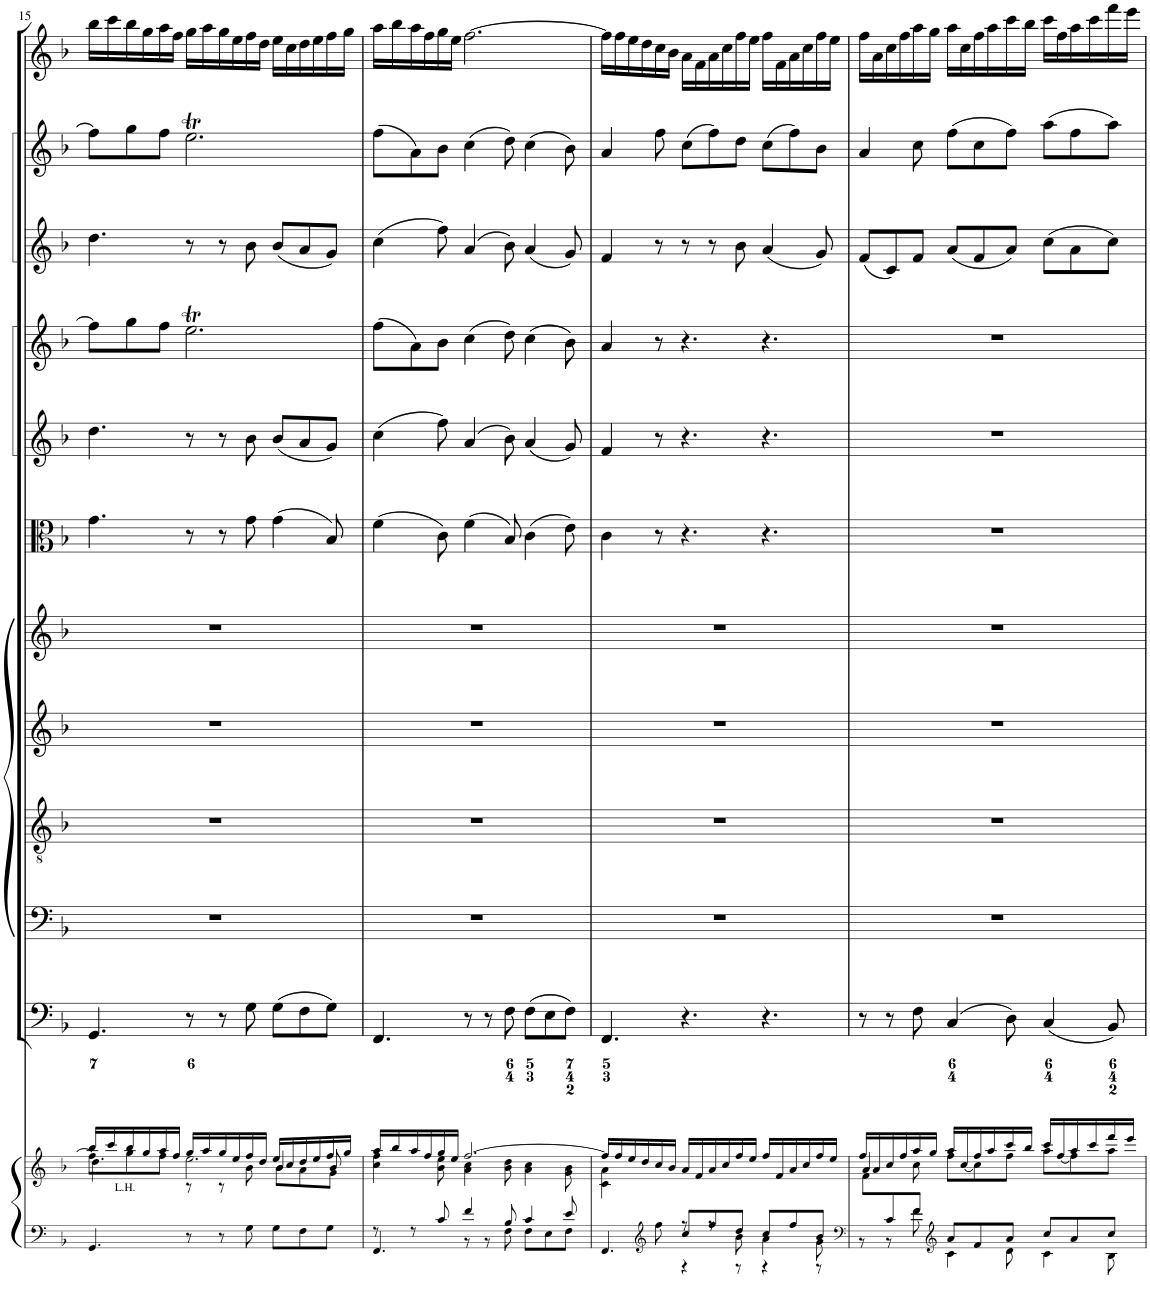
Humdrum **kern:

**kern	**kern	**kern	**kern	**kern	**kern	**kern	**kern	**kern	**kern	**kern	**kern	**kern
*part12	*part12	*part11	*part10	*part9	*part8	*part7	*part6	*part5	*part4	*part3	*part2	*part1
*staff13	*staff12	*staff11	*staff10	*staff9	*staff8	*staff7	*staff6	*staff5	*staff4	*staff3	*staff2	*staff1
*I"Piano reduction	*	*I"Continuo	*I"Basso	*I"Tenore	*I"Alto	*I"Soprano	*I"Viola	*I"Violino II	*I"Violino I	*I"Oboe II	*I"Oboe I	*I"Flauto Piccolo
*I'Pno	*	*	*	*	*	*	*	*	*	*I'Ob	*I'Ob	*I'Picc
!!LO:PB:g=z
*clefF4	*clefG2	*clefF4	*clefF4	*clefGv2	*clefG2	*clefG2	*clefC3	*clefG2	*clefG2	*clefG2	*clefG2	*clefG2
*	*	*	*	*	*	*	*	*	*	*	*	*Trd-7c-12
*k[b-]	*k[b-]	*k[b-]	*k[b-]	*k[b-]	*k[b-]	*k[b-]	*k[b-]	*k[b-]	*k[b-]	*k[b-]	*k[b-]	*k[b-]
*M9/8	*M9/8	*M9/8	*M9/8	*M9/8	*M9/8	*M9/8	*M9/8	*M9/8	*M9/8	*M9/8	*M9/8	*M9/8
=15	=15	=15	=15	=15	=15	=15	=15	=15	=15	=15	=15	=15
*	*^	*	*	*	*	*	*	*	*	*	*	*
*	*	*^	*	*	*	*	*	*	*	*	*	*	*
*	*	*	*^	*	*	*	*	*	*	*	*	*	*	*
4.GG/	16bb-/LL	8ff\L]	4.dd\	4.ryy	4.GG/	8%9r	8%9r	8%9r	8%9r	4.g\	4.dd\	8ff\L]	4.dd\	8ff\L]	16bb-\LL
.	16ccc/	.	.	.	.	.	.	.	.	.	.	.	.	.	16ccc\
!	!LO:TX:b:t=L.H.	!	!	!	!	!	!	!	!	!	!	!	!	!	!
.	16bb-/	8gg\	.	.	.	.	.	.	.	.	.	8gg\	.	8gg\	16bb-\
.	16gg/	.	.	.	.	.	.	.	.	.	.	.	.	.	16gg\
.	16aa/	8ff\J	.	.	.	.	.	.	.	.	.	8ff\J	.	8ff\J	16aa\
.	16ff/JJ	.	.	.	.	.	.	.	.	.	.	.	.	.	16ff\JJ
8r	16gg/LL	2.ee\	8r	4.ryy	8r	.	.	.	.	8r	8r	2.eet\	8r	2.eet\	16gg\LL
.	16aa/	.	.	.	.	.	.	.	.	.	.	.	.	.	16aa\
8r	16gg/	.	8r	.	8r	.	.	.	.	8r	8r	.	8r	.	16gg\
.	16ee/	.	.	.	.	.	.	.	.	.	.	.	.	.	16ee\
8G\	16ff/	.	8b-\	.	8G\	.	.	.	.	8g\	8b-\	.	8b-\	.	16ff\
.	16dd/JJ	.	.	.	.	.	.	.	.	.	.	.	.	.	16dd\JJ
8G\L	16ee/LL	.	4b-/	8b-\L	(8G\L	.	.	.	.	(4g\	(8b-/L	.	(8b-/L	.	16ee\LL
.	16cc/	.	.	.	.	.	.	.	.	.	.	.	.	.	16cc\
8F\	16dd/	.	.	8a\	8F\	.	.	.	.	.	8a/	.	8a/	.	16dd\
.	16ee/	.	.	.	.	.	.	.	.	.	.	.	.	.	16ee\
8G\J	16ff/	.	8b-/	8g\J	8G\J)	.	.	.	.	8B-/)	8g/J)	.	8g/J)	.	16ff\
.	16gg/JJ	.	.	.	.	.	.	.	.	.	.	.	.	.	16gg\JJ
*	*	*v	*v	*v	*	*	*	*	*	*	*	*	*	*	*
=16	=16	=16	=16	=16	=16	=16	=16	=16	=16	=16	=16	=16	=16
*^	*	*	*	*	*	*	*	*	*	*	*	*	*
8r	4.FF/	16aa/LL	4cc\ 4ff\	4.FF/	8%9r	8%9r	8%9r	8%9r	(4f\	(4cc\	(8ff\L	(4cc\	(8ff\L	16aa\LL
.	.	16bb-/	.	.	.	.	.	.	.	.	.	.	.	16bb-\
8r	.	16aa/	.	.	.	.	.	.	.	.	8a\)	.	8a\)	16aa\
.	.	16ff/	.	.	.	.	.	.	.	.	.	.	.	16ff\
8c/	.	16gg/	8b-\ 8ee\	.	.	.	.	.	8c\)	8ff\)	8b-\J	8ff\)	8b-\J	16gg\
.	.	16ee/JJ	.	.	.	.	.	.	.	.	.	.	.	16ee\JJ
4f/	8r	[2.ff/	4a\ 4cc\	8r	.	.	.	.	(4f\	(4a/	(4cc\	(4a/	(4cc\	[2.ff\
.	8r	.	.	8r	.	.	.	.	.	.	.	.	.	.
8B-/	8F\	.	8b-\ 8dd\	8F\	.	.	.	.	8B-/)	8b-\)	8dd\)	8b-\)	8dd\)	.
4c/	8F\L	.	4a\ 4cc\	(8F\L	.	.	.	.	(4c\	(4a/	(4cc\	(4a/	(4cc\	.
.	8E\	.	.	8E\	.	.	.	.	.	.	.	.	.	.
8e/	8F\J	.	8g\ 8b-\	8F\J)	.	.	.	.	8e\)	8g/)	8b-\)	8g/)	8b-\)	.
=17	=17	=17	=17	=17	=17	=17	=17	=17	=17	=17	=17	=17	=17	=17
*	*^	*	*	*	*	*	*	*	*	*	*	*	*	*
4ryy	4.FF/	4.ryy	16ff/LL]	4c\ 4a\	4.FF/	8%9r	8%9r	8%9r	8%9r	4c\	4f/	4a/	4f/	4a/	16ff\LL]
.	.	.	16ff/	.	.	.	.	.	.	.	.	.	.	.	16ff\
.	.	.	16ee/	.	.	.	.	.	.	.	.	.	.	.	16ee\
.	.	.	16dd/	.	.	.	.	.	.	.	.	.	.	.	16dd\
*clefG2	*	*	*	*	*	*	*	*	*	*	*	*	*	*	*
8ff\	.	.	16cc/	2..ryy	.	.	.	.	.	8r	8r	8r	8r	8ff\	16cc\
.	.	.	16b-/JJ	.	.	.	.	.	.	.	.	.	.	.	16b-\JJ
8cc/L	8r	4r	16a/LL	.	4.r	.	.	.	.	4.r	4.r	4.r	8r	(8cc\L	16a\LL
.	.	.	16f/	.	.	.	.	.	.	.	.	.	.	.	16f\
8ff/	8r	.	16a/	.	.	.	.	.	.	.	.	.	8r	8ff\)	16a\
.	.	.	16cc/	.	.	.	.	.	.	.	.	.	.	.	16cc\
8dd/J	8b-\	8r	16ff/	.	.	.	.	.	.	.	.	.	8b-\	8dd\J	16ff\
.	.	.	16ee/JJ	.	.	.	.	.	.	.	.	.	.	.	16ee\JJ
8cc/L	4a\	4r	16ff/LL	.	4.r	.	.	.	.	4.r	4.r	4.r	(4a/	(8cc\L	16ff\LL
.	.	.	16f/	.	.	.	.	.	.	.	.	.	.	.	16f\
8ff/	.	.	16a/	.	.	.	.	.	.	.	.	.	.	8ff\)	16a\
.	.	.	16cc/	.	.	.	.	.	.	.	.	.	.	.	16cc\
8b-/J	8g\	8r	16ff/	.	.	.	.	.	.	.	.	.	8g/)	8b-\J	16ff\
.	.	.	16ee/JJ	.	.	.	.	.	.	.	.	.	.	.	16ee\JJ
*v	*v	*v	*	*	*	*	*	*	*	*	*	*	*	*	*
*	*v	*v	*	*	*	*	*	*	*	*	*	*	*
=18	=18	=18	=18	=18	=18	=18	=18	=18	=18	=18	=18	=18
*clefF4	*	*	*	*	*	*	*	*	*	*	*	*
*^	*^	*	*	*	*	*	*	*	*	*	*	*
*	*	*	*^	*	*	*	*	*	*	*	*	*	*	*
8ryy	8r	16ff/LL	4a/	8f\L	8r	8%9r	8%9r	8%9r	8%9r	8%9r	8%9r	8%9r	(8f/L	4a/	16ff\LL
.	.	16a/	.	.	.	.	.	.	.	.	.	.	.	.	16a\
8c/	8r	16cc/	.	1ryy	8r	.	.	.	.	.	.	.	8c/)	.	16cc\
.	.	16ff/	.	.	.	.	.	.	.	.	.	.	.	.	16ff\
8f/J	8f\	16aa/	8cc\	.	8F\	.	.	.	.	.	.	.	8f/J	8cc\	16aa\
.	.	16gg/JJ	.	.	.	.	.	.	.	.	.	.	.	.	16gg\JJ
*clefG2	*	*	*	*	*	*	*	*	*	*	*	*	*	*	*
8a/L	4c\	16aa/LL	8ff\L	.	(4C/	.	.	.	.	.	.	.	(8a/L	(8ff\L	16aa\LL
.	.	[<16cc/	.	.	.	.	.	.	.	.	.	.	.	.	16cc\
8f/	.	16ff/	8cc\]	.	.	.	.	.	.	.	.	.	8f/	8cc\	16ff\
.	.	16aa/	.	.	.	.	.	.	.	.	.	.	.	.	16aa\
8a/J	8d\	16ccc/	8ff\J	.	8D\)	.	.	.	.	.	.	.	8a/J)	8ff\J)	16ccc\
.	.	16bb-/JJ	.	.	.	.	.	.	.	.	.	.	.	.	16bb-\JJ
8cc/L	4c\	16ccc/LL	8aa\L	.	(4C/	.	.	.	.	.	.	.	(8cc\L	(8aa\L	16ccc\LL
.	.	[<16ff/	.	.	.	.	.	.	.	.	.	.	.	.	16ff\
8a/	.	16aa/	8ff\]	.	.	.	.	.	.	.	.	.	8a\	8ff\	16aa\
.	.	16ccc/	.	.	.	.	.	.	.	.	.	.	.	.	16ccc\
8cc/J	8B-\	16fff/	8aa\J	.	8BB-/)	.	.	.	.	.	.	.	8cc\J)	8aa\J)	16fff\
.	.	16eee/JJ	.	.	.	.	.	.	.	.	.	.	.	.	16eee\JJ
*v	*v	*	*	*	*	*	*	*	*	*	*	*	*	*	*
*	*v	*v	*v	*	*	*	*	*	*	*	*	*	*	*
=	=	=	=	=	=	=	=	=	=	=	=	=
*-	*-	*-	*-	*-	*-	*-	*-	*-	*-	*-	*-	*-
